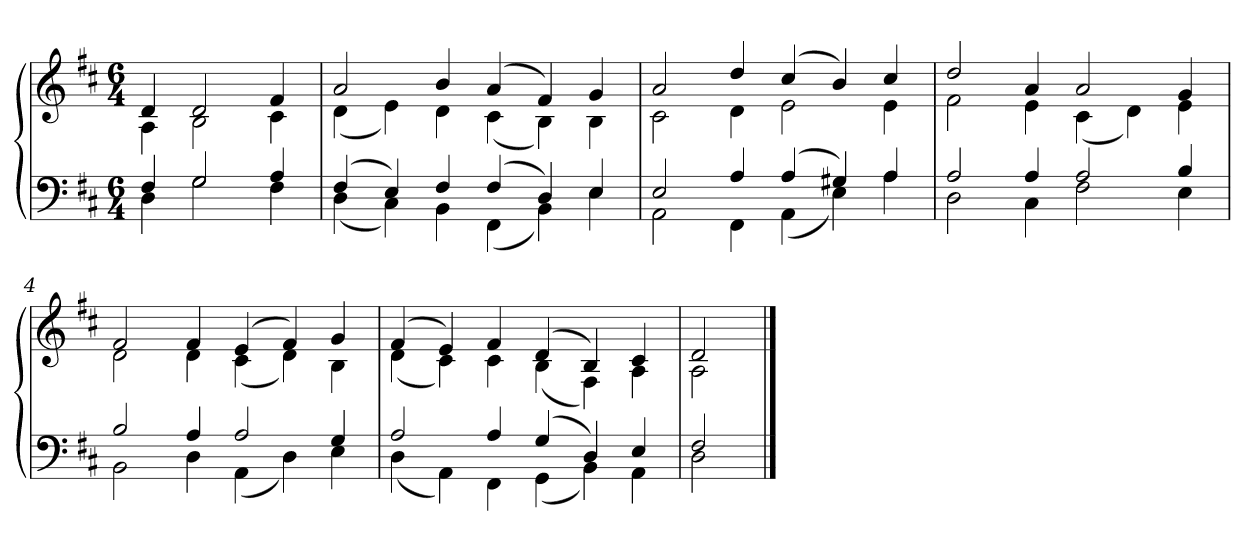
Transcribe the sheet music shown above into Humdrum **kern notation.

**kern	**kern
*part1	*part1
*staff2	*staff1
*clefF4	*clefG2
*k[f#c#]	*k[f#c#]
*D:	*D:
*M6/4	*M6/4
=	=
*^	*^
4F#	4D	4d	4A
2G	2G	2d	2B
4A	4F#	4f#	4c#
=1	=1	=1	=1
(4F#	(4D	2a	(4d
4E)	4C#)	.	4e)
4F#	4BB	4b	4d
(4F#	(4FF#	(4a	(4c#
4D)	4BB)	4f#)	4B)
4E	4E	4g	4B
=2	=2	=2	=2
2E	2AA	2a	2c#
4A	4FF#	4dd	4d
(4A	(4AA	(4cc#	2e
4G#X)	4E)	4b)	.
4A	4A	4cc#	4e
=3	=3	=3	=3
2A	2D	2dd	2f#
4A	4C#	4a	4e
2A	2F#	2a	(4c#
.	.	.	4d)
4B	4E	4g	4e
=4	=4	=4	=4
2B	2BB	2f#	2d
4A	4D	4f#	4d
2A	(4AA	(4e	(4c#
.	4D)	4f#)	4d)
4G	4E	4g	4B
=5	=5	=5	=5
2A	(4D	(4f#	(4d
.	4AA)	4e)	4c#)
4A	4FF#	4f#	4c#
(4G	(4GG	(4d	(4B
4D)	4BB)	4B)	4F#)
4E	4AA	4c#	4A
=6	=6	=6	=6
2F#	2D	2d	2A
*v	*v	*	*
*	*v	*v
==	==
*-	*-
